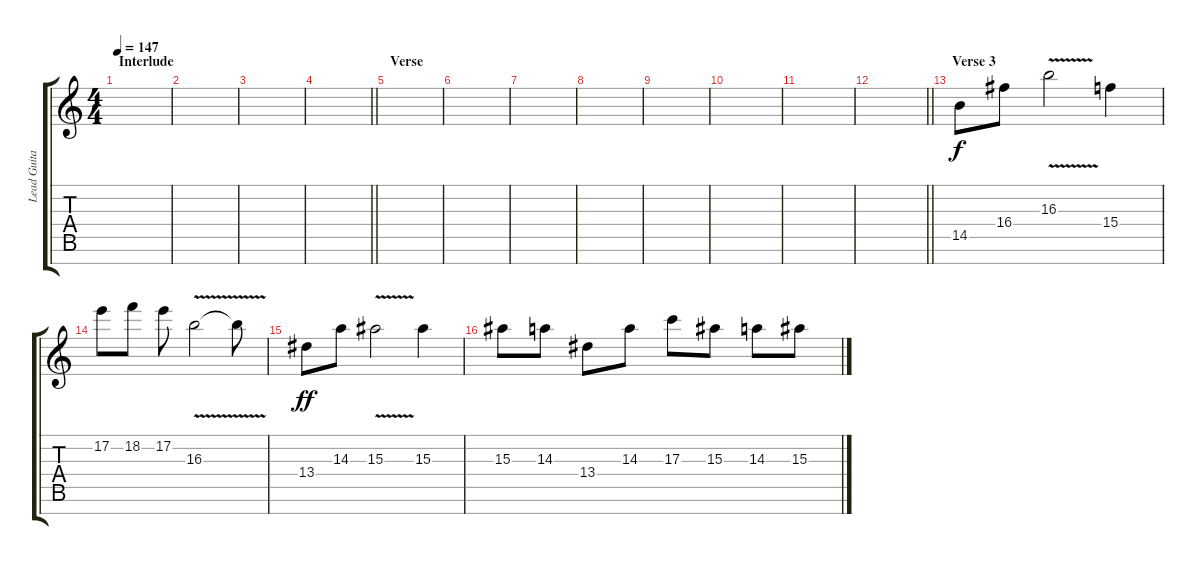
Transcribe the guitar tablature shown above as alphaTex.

\track ("Lead Guitar" "Lead Guita") {instrument distortionguitar}
\staff {score tabs}
\tuning (E4 B3 G3 D3 A2 E2 B1) {hide}
\ts (4 4)
\section ("" "Interlude")
\tempo 147
\clef g2
\ks c
|
|
|
\barLineRight lightlight
|
\section ("" "Verse")
|
|
|
|
|
|
|
\barLineRight lightlight
|
\section ("" "Verse 3")
14.5.8 16.4.8 16.3{v}.2 15.4.4 |
17.2.8 18.2.8 17.2.8 16.3{v}.2 16.3{t}.8{dy f} |
13.4.8{dy ff} 14.3.8 15.3{v}.2 15.3.4 |
15.3.8 14.3.8 13.4.8 14.3.8 17.3.8 15.3.8 14.3.8 15.3.8
